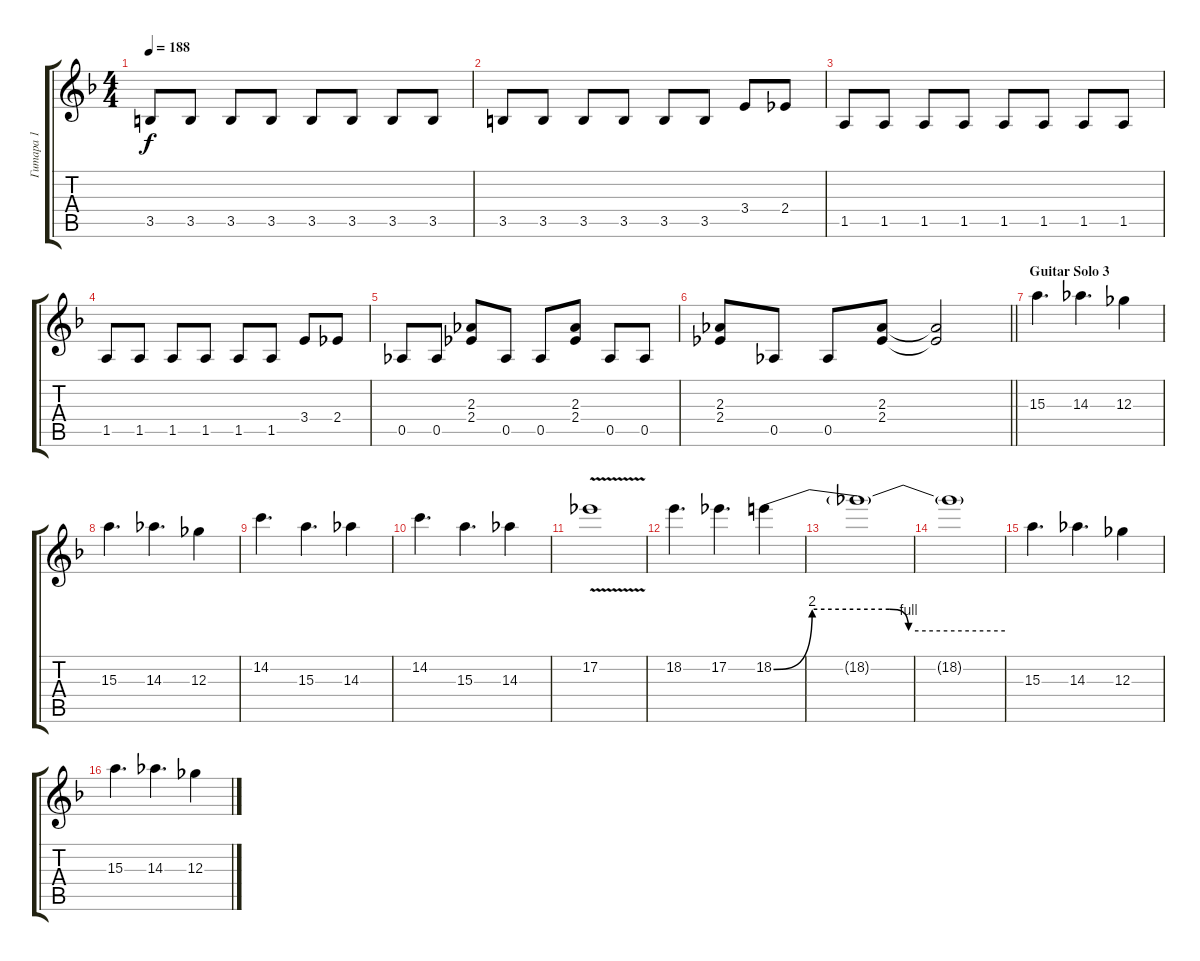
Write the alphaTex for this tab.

\track ("Гитара 1" "Гитара 1") {instrument distortionguitar}
\staff {score tabs}
\tuning (Eb4 Bb3 Gb3 Db3 Ab2 Eb2) {hide}
\ts (4 4)
\tempo 188
\clef g2
\ks dminor
3.5.8{dy f} 3.5.8 3.5.8 3.5.8 3.5.8 3.5.8 3.5.8 3.5.8 |
3.5.8 3.5.8 3.5.8 3.5.8 3.5.8 3.5.8 3.4.8 2.4.8 |
1.5.8 1.5.8 1.5.8 1.5.8 1.5.8 1.5.8 1.5.8 1.5.8 |
1.5.8 1.5.8 1.5.8 1.5.8 1.5.8 1.5.8 3.4.8 2.4.8 |
0.5.8 0.5.8 (2.3 2.4).8 0.5.8 0.5.8 (2.3 2.4).8 0.5.8 0.5.8 |
\barLineRight lightlight
(2.3 2.4).8 0.5.8 0.5.8 (2.3 2.4).8 (2.3{t} 2.4{t}).2 |
\section ("" "Guitar Solo 3")
15.3.4{d} 14.3.4{d} 12.3.4 |
15.3.4{d} 14.3.4{d} 12.3.4 |
14.2.4{d} 15.3.4{d} 14.3.4 |
14.2.4{d} 15.3.4{d} 14.3.4 |
17.2{v}.1 |
18.2.4{d} 17.2.4{d} 18.2{be (custom 0 0 10 8 30 8 35 4 60 4)}.4 |
18.2{t}.1 |
18.2{t}.1 |
15.3.4{d} 14.3.4{d} 12.3.4 |
15.3.4{d} 14.3.4{d} 12.3.4
